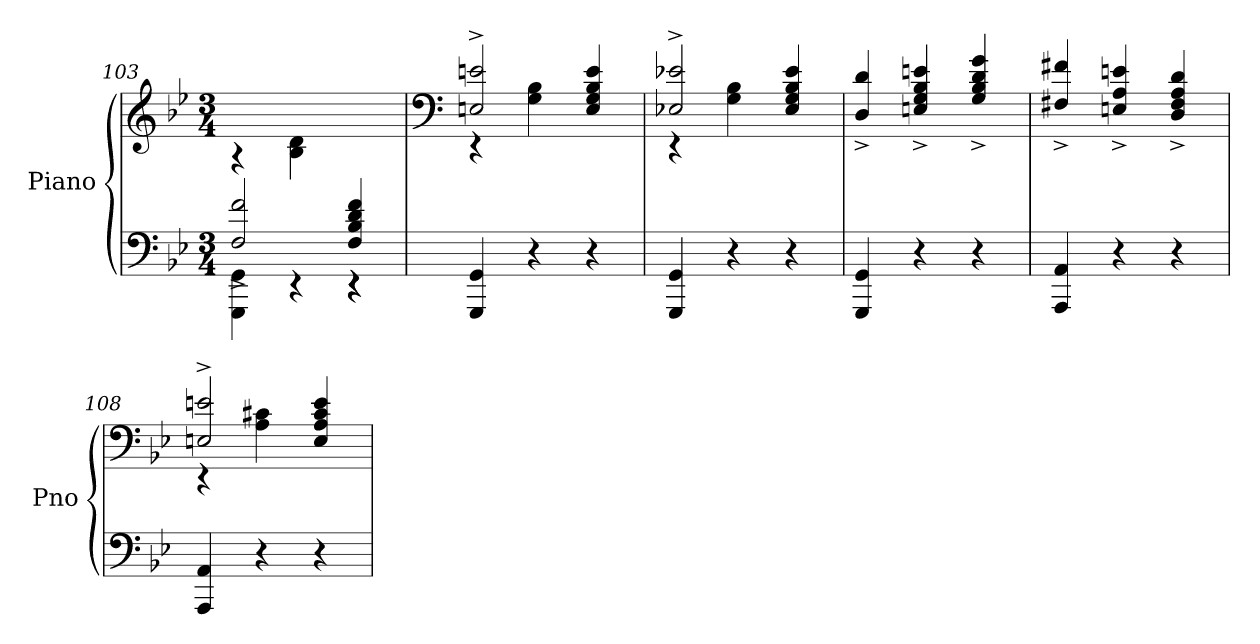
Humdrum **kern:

**kern	**kern
*part1	*part1
*staff2	*staff1
*I"Piano	*
*I'Pno	*
*clefF4	*clefG2
*k[b-e-]	*k[b-e-]
*B-:	*B-:
*M3/4	*M3/4
=103	=103
*^	*
*	*^	*
2ryy	2F/^> 2f/^>	4GGG\ 4GG\	4rA
.	.	4rEE	4B-\ 4d\
4F/ 4B-/ 4d/ 4f/	4rEE	4rEE	4ryy
*v	*v	*v	*
=104	=104
*	*clefF4
*	*^
4GGG/ 4GG/	2En/^> 2en/^>	4rEE
4r	.	4G\ 4B-\
4r	4E/ 4G/ 4B-/ 4e/	4ryy
=105	=105	=105
4GGG/ 4GG/	2E-X/^> 2e-X/^>	4rEE
4r	.	4G\ 4B-\
4r	4E-/ 4G/ 4B-/ 4e-/	4ryy
*	*v	*v
=106	=106
4GGG/ 4GG/	4D/^> 4d/^>
4r	4En/^> 4G/^> 4B-/^> 4en/^>
4r	4G/^> 4B-/^> 4d/^> 4g/^>
=107	=107
4AAA/ 4AA/	4F#X/^> 4f#X/^>
4r	4En/^> 4A/^> 4en/^>
4r	4D/^> 4F#/^> 4A/^> 4d/^>
!!LO:LB:g=z
=108	=108
*	*^
4AAA/ 4AA/	2En/^> 2en/^>	4rEE
4r	.	4A\ 4c#X\
4r	4E/ 4A/ 4c#/ 4e/	4ryy
*	*v	*v
=	=
*-	*-
